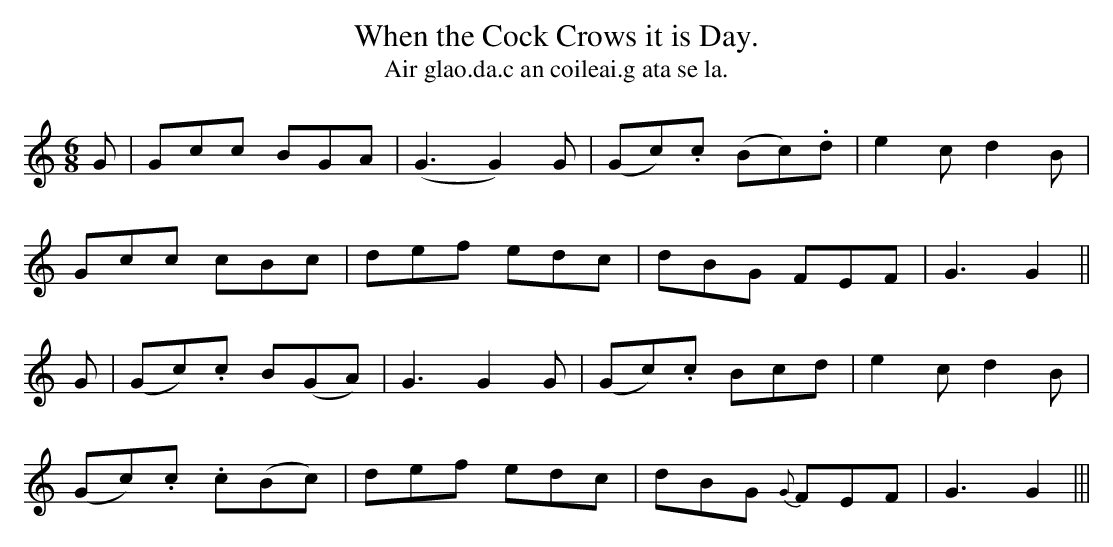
X:1
T: When the Cock Crows it is Day.
T: Air glao.da.c an coileai.g ata se la.
M: 6/8
L: 1/8
K: Gmix
G|Gcc BGA|(G3 G2) G|(Gc).c (Bc).d|e2 c d2B|
Gcc cBc|def edc|dBG FEF|G3 G2||
G|(Gc).c B(GA)|G3 G2 G|(Gc).c Bcd|e2 c d2B|
(Gc).c .c(Bc)|def edc|dBG {G}FEF|G3 G2|||
